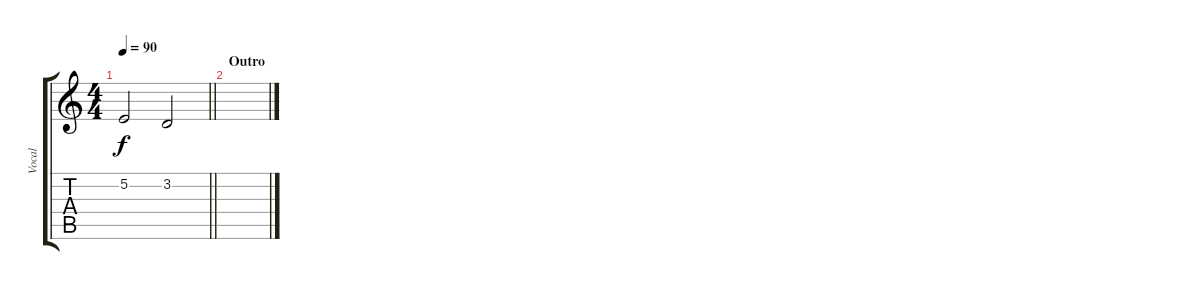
\track ("Vocal" "Vocal") {instrument altosax}
\staff {score tabs}
\tuning (E4 B3 G3 D3 A2 E2) {hide}
\ts (4 4)
\tempo 90
\clef g2
\barLineRight lightlight
\ks c
5.2.2{dy f} 3.2.2 |
\section ("" "Outro")
